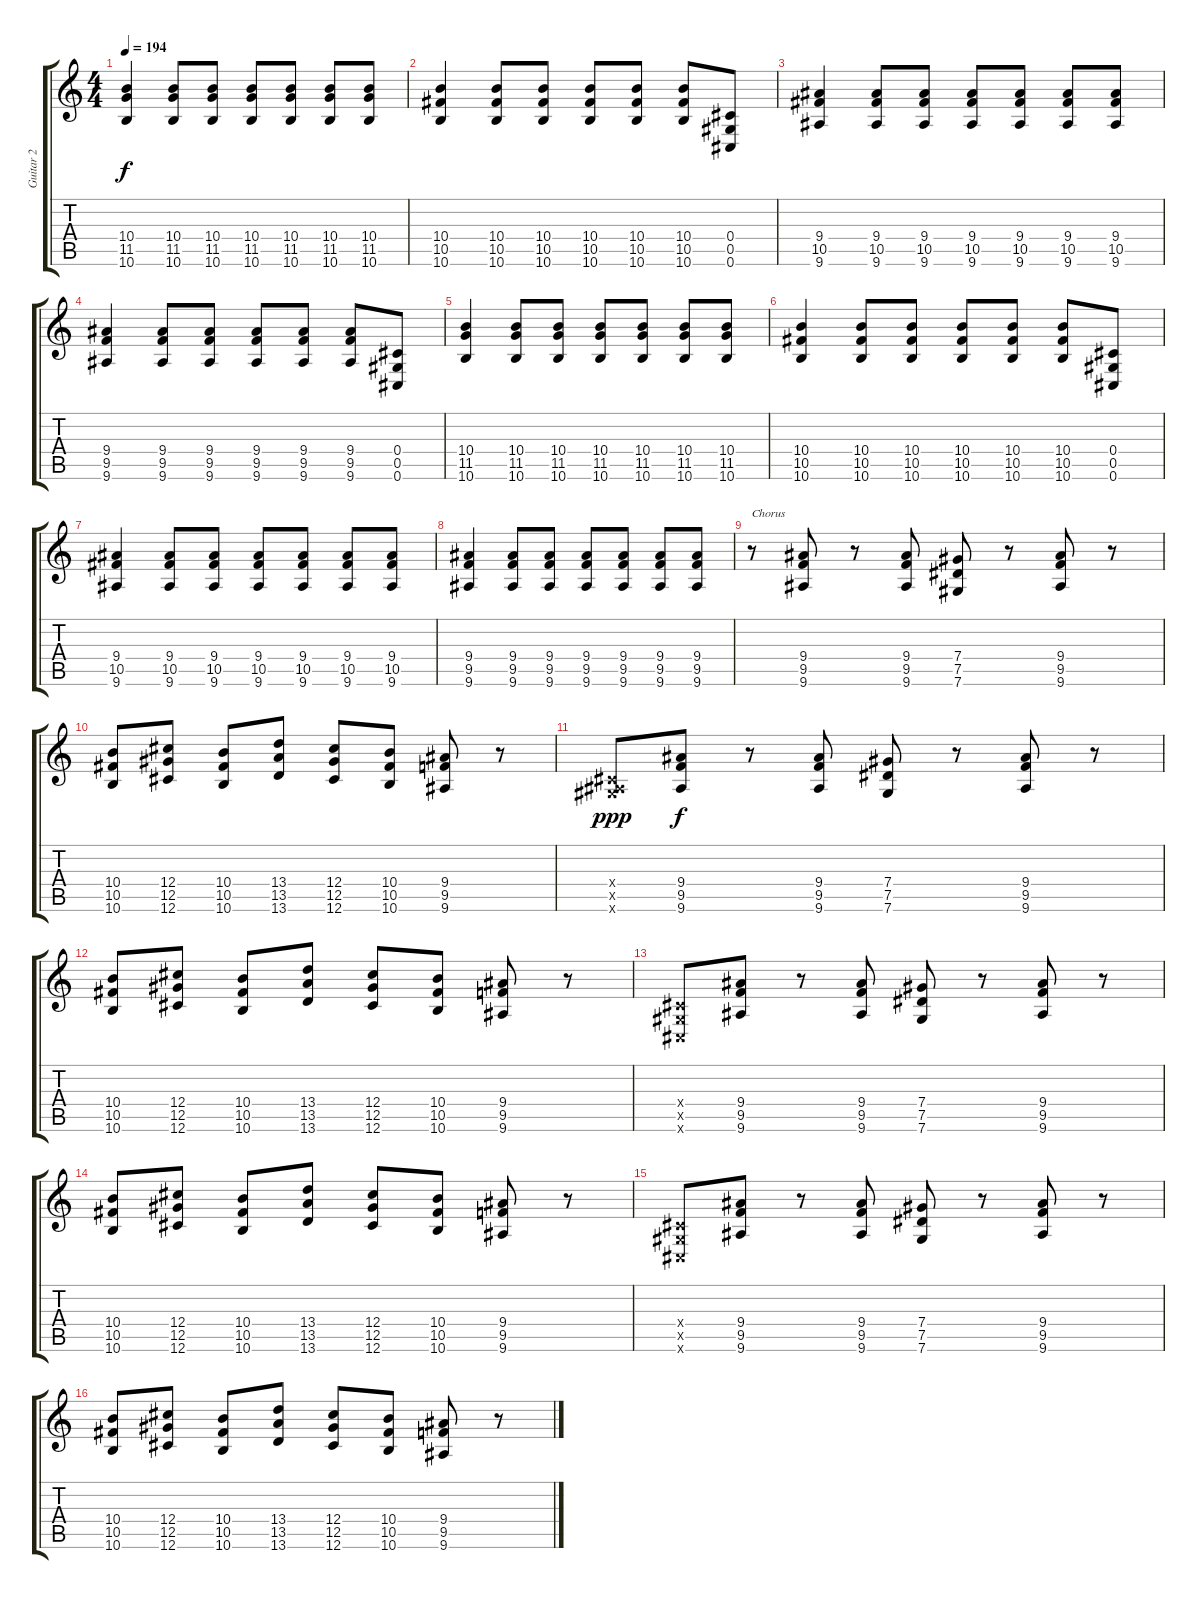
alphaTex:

\track ("Guitar 2" "Guitar 2") {instrument distortionguitar}
\staff {score tabs}
\tuning (Eb4 Bb3 Gb3 Db3 Ab2 Db2) {hide}
\ts (4 4)
\tempo 194
\clef g2
\ks c
(10.4 11.5 10.6).4{dy f} (10.4 11.5 10.6).8 (10.4 11.5 10.6).8 (10.4 11.5 10.6).8 (10.4 11.5 10.6).8 (10.4 11.5 10.6).8 (10.4 11.5 10.6).8 |
(10.4 10.5 10.6).4 (10.4 10.5 10.6).8 (10.4 10.5 10.6).8 (10.4 10.5 10.6).8 (10.4 10.5 10.6).8 (10.4 10.5 10.6).8 (0.4 0.5 0.6).8 |
(9.4 10.5 9.6).4 (9.4 10.5 9.6).8 (9.4 10.5 9.6).8 (9.4 10.5 9.6).8 (9.4 10.5 9.6).8 (9.4 10.5 9.6).8 (9.4 10.5 9.6).8 |
(9.4 9.5 9.6).4 (9.4 9.5 9.6).8 (9.4 9.5 9.6).8 (9.4 9.5 9.6).8 (9.4 9.5 9.6).8 (9.4 9.5 9.6).8 (0.4 0.5 0.6).8 |
(10.4 11.5 10.6).4 (10.4 11.5 10.6).8 (10.4 11.5 10.6).8 (10.4 11.5 10.6).8 (10.4 11.5 10.6).8 (10.4 11.5 10.6).8 (10.4 11.5 10.6).8 |
(10.4 10.5 10.6).4 (10.4 10.5 10.6).8 (10.4 10.5 10.6).8 (10.4 10.5 10.6).8 (10.4 10.5 10.6).8 (10.4 10.5 10.6).8 (0.4 0.5 0.6).8 |
(9.4 10.5 9.6).4 (9.4 10.5 9.6).8 (9.4 10.5 9.6).8 (9.4 10.5 9.6).8 (9.4 10.5 9.6).8 (9.4 10.5 9.6).8 (9.4 10.5 9.6).8 |
(9.4 9.5 9.6).4 (9.4 9.5 9.6).8 (9.4 9.5 9.6).8 (9.4 9.5 9.6).8 (9.4 9.5 9.6).8 (9.4 9.5 9.6).8 (9.4 9.5 9.6).8 |
r.8{txt "Chorus"} (9.4 9.5 9.6).8 r.8 (9.4 9.5 9.6).8 (7.4 7.5 7.6).8 r.8 (9.4 9.5 9.6).8 r.8 |
(10.4 10.5 10.6).8 (12.4 12.5 12.6).8 (10.4 10.5 10.6).8 (13.4 13.5 13.6).8 (12.4 12.5 12.6).8 (10.4 10.5 10.6).8 (9.4 9.5 9.6).8 r.8 |
(0.4{x} 0.5{x} 9.6{x}).8{dy ppp} (9.4 9.5 9.6).8{dy f} r.8 (9.4 9.5 9.6).8 (7.4 7.5 7.6).8 r.8 (9.4 9.5 9.6).8 r.8 |
(10.4 10.5 10.6).8 (12.4 12.5 12.6).8 (10.4 10.5 10.6).8 (13.4 13.5 13.6).8 (12.4 12.5 12.6).8 (10.4 10.5 10.6).8 (9.4 9.5 9.6).8 r.8 |
(0.4{x} 0.5{x} 0.6{x}).8 (9.4 9.5 9.6).8 r.8 (9.4 9.5 9.6).8 (7.4 7.5 7.6).8 r.8 (9.4 9.5 9.6).8 r.8 |
(10.4 10.5 10.6).8 (12.4 12.5 12.6).8 (10.4 10.5 10.6).8 (13.4 13.5 13.6).8 (12.4 12.5 12.6).8 (10.4 10.5 10.6).8 (9.4 9.5 9.6).8 r.8 |
(0.4{x} 0.5{x} 0.6{x}).8 (9.4 9.5 9.6).8 r.8 (9.4 9.5 9.6).8 (7.4 7.5 7.6).8 r.8 (9.4 9.5 9.6).8 r.8 |
(10.4 10.5 10.6).8 (12.4 12.5 12.6).8 (10.4 10.5 10.6).8 (13.4 13.5 13.6).8 (12.4 12.5 12.6).8 (10.4 10.5 10.6).8 (9.4 9.5 9.6).8 r.8
